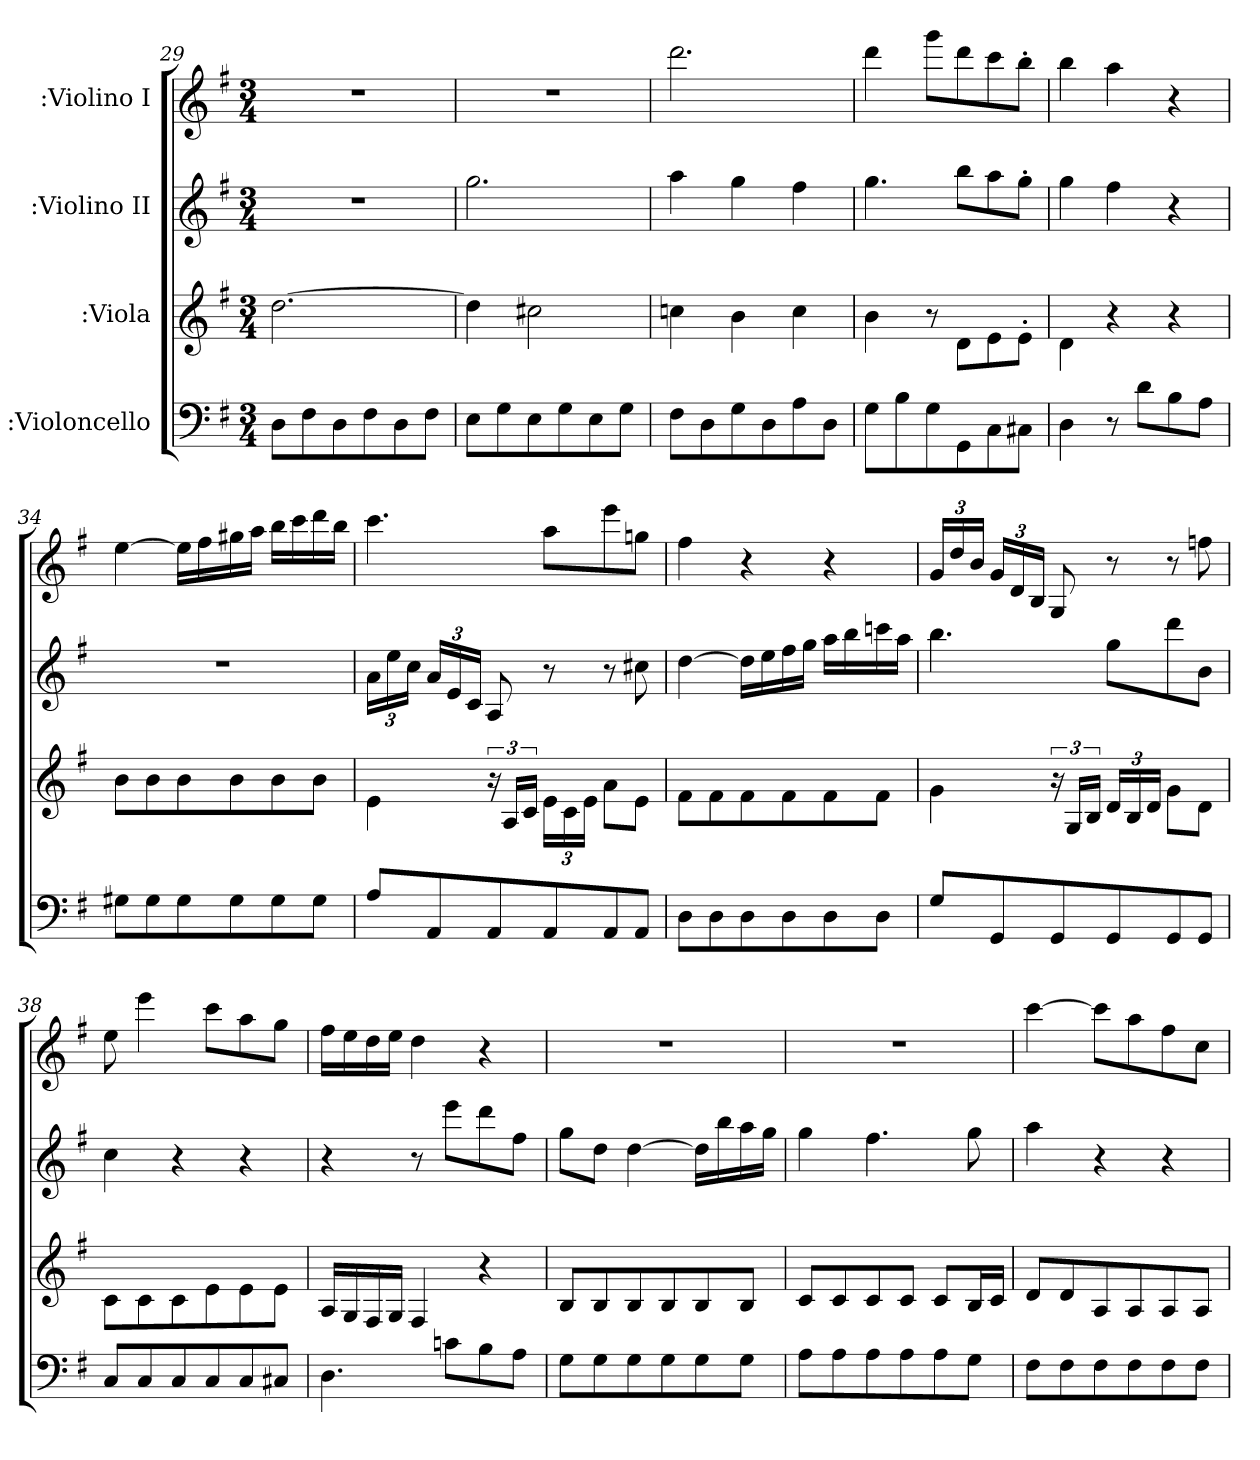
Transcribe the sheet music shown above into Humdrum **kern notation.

**kern	**kern	**kern	**kern
*part4	*part3	*part2	*part1
*staff4	*staff3	*staff2	*staff1
*I":Violoncello	*I":Viola	*I":Violino II	*I":Violino I
*clefF4	*	*clefG2	*clefG2
*k[f#]	*k[f#]	*k[f#]	*k[f#]
*G:	*G:	*G:	*G:
*M3/4	*M3/4	*M3/4	*M3/4
=29	=29	=29	=29
8D\L	[2.dd\	2.r	2.r
8F#\	.	.	.
8D\	.	.	.
8F#\	.	.	.
8D\	.	.	.
8F#\J	.	.	.
=30	=30	=30	=30
8E\L	4dd\]	2.gg\	2.r
8G\	.	.	.
8E\	2cc#X\	.	.
8G\	.	.	.
8E\	.	.	.
8G\J	.	.	.
=31	=31	=31	=31
8F#\L	4ccn\	4aa\	2.ddd\
8D\	.	.	.
8G\	4b\	4gg\	.
8D\	.	.	.
8A\	4cc\	4ff#\	.
8D\J	.	.	.
=32	=32	=32	=32
8G\L	4b\	4.gg\	4ddd\
8B\	.	.	.
8G\	8r	.	8ggg\L
8GG\	8d\L	8bb\L	8ddd\
8C\	8e\	8aa\	8ccc\
8C#X\J	8e'>\J	8gg'>\J	8bb'>\J
=33	=33	=33	=33
4D\	4d\	4gg\	4bb\
8r	4r	4ff#\	4aa\
8d\L	.	.	.
8B\	4r	4r	4r
8A\J	.	.	.
=34	=34	=34	=34
8G#X\L	8b\L	2.r	[4ee\
8G#\	8b\	.	.
8G#\	8b\	.	16ee\LL]
.	.	.	16ff#\
8G#\	8b\	.	16gg#X\
.	.	.	16aa\JJ
8G#\	8b\	.	16bb\LL
.	.	.	16ccc\
8G#\J	8b\J	.	16ddd\
.	.	.	16bb\JJ
=35	=35	=35	=35
8A/L	4e\	24a\LL	4.ccc\
.	.	24ee\	.
.	.	24cc\JJ	.
8AA/	.	24a/LL	.
.	.	24e/	.
.	.	24c/JJ	.
8AA/	24r	8A/	.
.	24A/LL	.	.
.	24c/JJ	.	.
8AA/	24e\LL	8r	8aa\L
.	24c\	.	.
.	24e\JJ	.	.
8AA/	8a\L	8r	8eee\
8AA/J	8e\J	8cc#X\	8ggn\J
=36	=36	=36	=36
8D\L	8f#\L	[4dd\	4ff#\
8D\	8f#\	.	.
8D\	8f#\	16dd\LL]	4r
.	.	16ee\	.
8D\	8f#\	16ff#\	.
.	.	16gg\JJ	.
8D\	8f#\	16aa\LL	4r
.	.	16bb\	.
8D\J	8f#\J	16cccn\	.
.	.	16aa\JJ	.
=37	=37	=37	=37
8G/L	4g\	4.bb\	24g/LL
.	.	.	24dd/
.	.	.	24b/JJ
8GG/	.	.	24g/LL
.	.	.	24d/
.	.	.	24B/JJ
8GG/	24r	.	8G/
.	24G/LL	.	.
.	24B/JJ	.	.
8GG/	24d/LL	8gg\L	8r
.	24B/	.	.
.	24d/JJ	.	.
8GG/	8g\L	8ddd\	8r
8GG/J	8d\J	8b\J	8ffn\
=38	=38	=38	=38
8C/L	8c\L	4cc\	8ee\
8C/	8c\	.	4eee\
8C/	8c\	4r	.
8C/	8e\	.	8ccc\L
8C/	8e\	4r	8aa\
8C#X/J	8e\J	.	8gg\J
=39	=39	=39	=39
4.D\	16A/LL	4r	16ff#\LL
.	16G/	.	16ee\
.	16F#/	.	16dd\
.	16G/JJ	.	16ee\JJ
.	4F#/	8r	4dd\
8cn\L	.	8eee\L	.
8B\	4r	8ddd\	4r
8A\J	.	8ff#\J	.
=40	=40	=40	=40
8G\L	8B/L	8gg\L	2.r
8G\	8B/	8dd\J	.
8G\	8B/	[4dd\	.
8G\	8B/	.	.
8G\	8B/	16dd\LL]	.
.	.	16bb\	.
8G\J	8B/J	16aa\	.
.	.	16gg\JJ	.
=41	=41	=41	=41
8A\L	8c/L	4gg\	2.r
8A\	8c/	.	.
8A\	8c/	4.ff#\	.
8A\	8c/J	.	.
8A\	8c/L	.	.
8G\J	16B/L	8gg\	.
.	16c/JJ	.	.
=42	=42	=42	=42
8F#\L	8d/L	4aa\	[4ccc\
8F#\	8d/	.	.
8F#\	8A/	4r	8ccc\L]
8F#\	8A/	.	8aa\
8F#\	8A/	4r	8ff#\
8F#\J	8A/J	.	8cc\J
=	=	=	=
*-	*-	*-	*-
